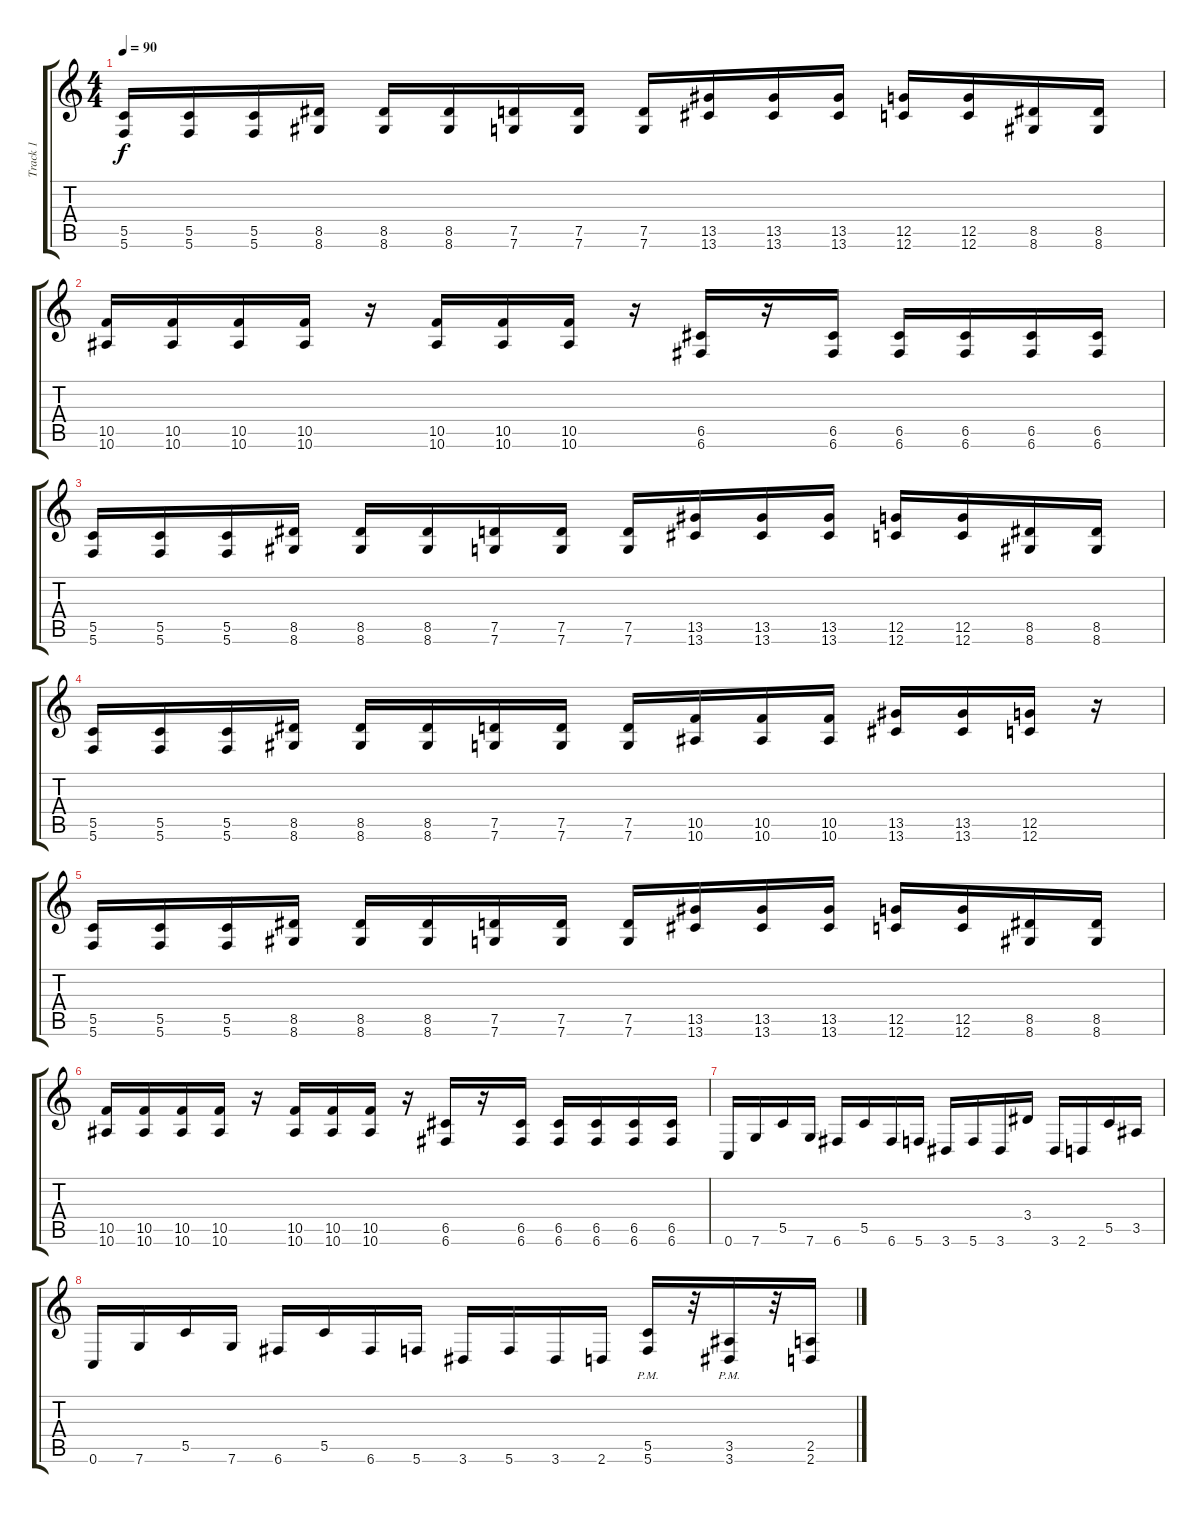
\track ("Track 1" "Track 1") {instrument distortionguitar}
\staff {score tabs}
\tuning (D4 A3 F3 C3 G2 C2) {hide}
\ts (4 4)
\tempo 90
\clef g2
\ks c
(5.5 5.6).16{dy f} (5.5 5.6).16 (5.5 5.6).16 (8.5 8.6).16 (8.5 8.6).16 (8.5 8.6).16 (7.5 7.6).16 (7.5 7.6).16 (7.5 7.6).16 (13.5 13.6).16 (13.5 13.6).16 (13.5 13.6).16 (12.5 12.6).16 (12.5 12.6).16 (8.5 8.6).16 (8.5 8.6).16 |
(10.5 10.6).16 (10.5 10.6).16 (10.5 10.6).16 (10.5 10.6).16 r.16 (10.5 10.6).16 (10.5 10.6).16 (10.5 10.6).16 r.16 (6.5 6.6).16 r.16 (6.5 6.6).16 (6.5 6.6).16 (6.5 6.6).16 (6.5 6.6).16 (6.5 6.6).16 |
(5.5 5.6).16 (5.5 5.6).16 (5.5 5.6).16 (8.5 8.6).16 (8.5 8.6).16 (8.5 8.6).16 (7.5 7.6).16 (7.5 7.6).16 (7.5 7.6).16 (13.5 13.6).16 (13.5 13.6).16 (13.5 13.6).16 (12.5 12.6).16 (12.5 12.6).16 (8.5 8.6).16 (8.5 8.6).16 |
(5.5 5.6).16 (5.5 5.6).16 (5.5 5.6).16 (8.5 8.6).16 (8.5 8.6).16 (8.5 8.6).16 (7.5 7.6).16 (7.5 7.6).16 (7.5 7.6).16 (10.5 10.6).16 (10.5 10.6).16 (10.5 10.6).16 (13.5 13.6).16 (13.5 13.6).16 (12.5 12.6).16 r.16 |
(5.5 5.6).16 (5.5 5.6).16 (5.5 5.6).16 (8.5 8.6).16 (8.5 8.6).16 (8.5 8.6).16 (7.5 7.6).16 (7.5 7.6).16 (7.5 7.6).16 (13.5 13.6).16 (13.5 13.6).16 (13.5 13.6).16 (12.5 12.6).16 (12.5 12.6).16 (8.5 8.6).16 (8.5 8.6).16 |
(10.5 10.6).16 (10.5 10.6).16 (10.5 10.6).16 (10.5 10.6).16 r.16 (10.5 10.6).16 (10.5 10.6).16 (10.5 10.6).16 r.16 (6.5 6.6).16 r.16 (6.5 6.6).16 (6.5 6.6).16 (6.5 6.6).16 (6.5 6.6).16 (6.5 6.6).16 |
0.6.16 7.6.16 5.5.16 7.6.16 6.6.16 5.5.16 6.6.16 5.6.16 3.6.16 5.6.16 3.6.16 3.4.16 3.6.16 2.6.16 5.5.16 3.5.16 |
0.6.16 7.6.16 5.5.16 7.6.16 6.6.16 5.5.16 6.6.16 5.6.16 3.6.16 5.6.16 3.6.16 2.6.16 (5.5{pm} 5.6{pm}).16 r.32 (3.5{pm} 3.6{pm}).16 r.32 (2.5 2.6).16
